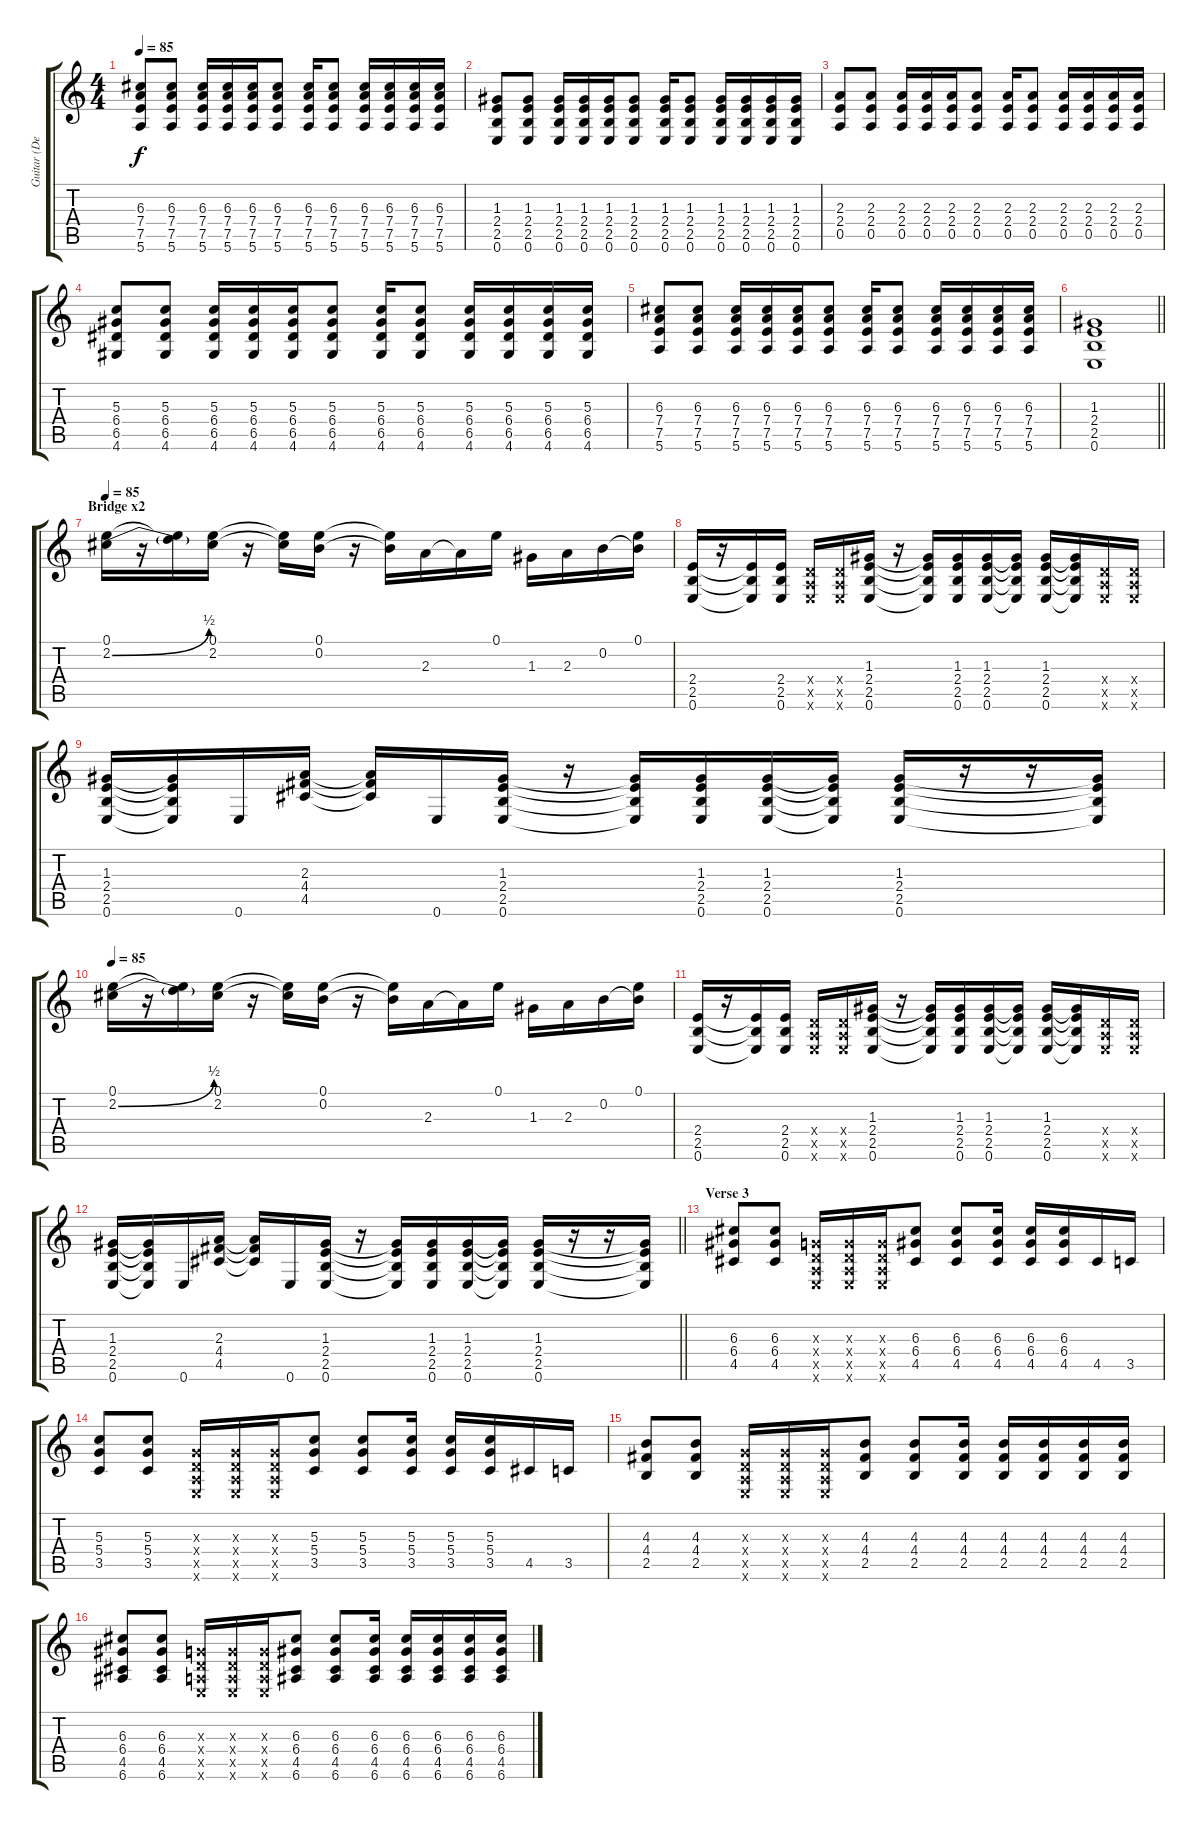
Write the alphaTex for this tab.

\track ("Guitar (Dean Deleo)" "Guitar (De") {instrument acousticguitarsteel}
\staff {score tabs}
\tuning (E4 B3 G3 D3 A2 E2) {hide}
\ts (4 4)
\tempo 85
\clef g2
\ks c
(6.3 7.4 7.5 5.6).8{dy f} (6.3 7.4 7.5 5.6).8 (6.3 7.4 7.5 5.6).16 (6.3 7.4 7.5 5.6).16 (6.3 7.4 7.5 5.6).16 (6.3 7.4 7.5 5.6).8 (6.3 7.4 7.5 5.6).16 (6.3 7.4 7.5 5.6).8 (6.3 7.4 7.5 5.6).16 (6.3 7.4 7.5 5.6).16 (6.3 7.4 7.5 5.6).16 (6.3 7.4 7.5 5.6).16 |
(1.3 2.4 2.5 0.6).8 (1.3 2.4 2.5 0.6).8 (1.3 2.4 2.5 0.6).16 (1.3 2.4 2.5 0.6).16 (1.3 2.4 2.5 0.6).16 (1.3 2.4 2.5 0.6).8 (1.3 2.4 2.5 0.6).16 (1.3 2.4 2.5 0.6).8 (1.3 2.4 2.5 0.6).16 (1.3 2.4 2.5 0.6).16 (1.3 2.4 2.5 0.6).16 (1.3 2.4 2.5 0.6).16 |
(2.3 2.4 0.5).8 (2.3 2.4 0.5).8 (2.3 2.4 0.5).16 (2.3 2.4 0.5).16 (2.3 2.4 0.5).16 (2.3 2.4 0.5).8 (2.3 2.4 0.5).16 (2.3 2.4 0.5).8 (2.3 2.4 0.5).16 (2.3 2.4 0.5).16 (2.3 2.4 0.5).16 (2.3 2.4 0.5).16 |
(5.3 6.4 6.5 4.6).8 (5.3 6.4 6.5 4.6).8 (5.3 6.4 6.5 4.6).16 (5.3 6.4 6.5 4.6).16 (5.3 6.4 6.5 4.6).16 (5.3 6.4 6.5 4.6).8 (5.3 6.4 6.5 4.6).16 (5.3 6.4 6.5 4.6).8 (5.3 6.4 6.5 4.6).16 (5.3 6.4 6.5 4.6).16 (5.3 6.4 6.5 4.6).16 (5.3 6.4 6.5 4.6).16 |
(6.3 7.4 7.5 5.6).8 (6.3 7.4 7.5 5.6).8 (6.3 7.4 7.5 5.6).16 (6.3 7.4 7.5 5.6).16 (6.3 7.4 7.5 5.6).16 (6.3 7.4 7.5 5.6).8 (6.3 7.4 7.5 5.6).16 (6.3 7.4 7.5 5.6).8 (6.3 7.4 7.5 5.6).16 (6.3 7.4 7.5 5.6).16 (6.3 7.4 7.5 5.6).16 (6.3 7.4 7.5 5.6).16 |
\barLineRight lightlight
(1.3 2.4 2.5 0.6).1 |
\section ("" "Bridge x2")
\tempo 85
(0.1 2.2{be (bend 0 0 60 2)}).16{volume 10 instrument overdrivenguitar} r.16 (0.1{t} 2.2{t}).16 (0.1 2.2).16 r.16 (0.1{t} 2.2{t}).16 (0.1 0.2).16 r.16 (0.1{t} 0.2{t}).16 2.3.16 2.3{t}.16 0.1.16 1.3.16 2.3.16 0.2.16 (0.1 0.2{t}).16 |
(2.4 2.5 0.6).16 r.16 (2.4{t} 2.5{t} 0.6{t}).16 (2.4 2.5 0.6).16 (0.4{x} 0.5{x} 0.6{x}).16 (0.4{x} 0.5{x} 0.6{x}).16 (1.3 2.4 2.5 0.6).16 r.16 (1.3{t} 2.4{t} 2.5{t} 0.6{t}).16 (1.3 2.4 2.5 0.6).16 (1.3 2.4 2.5 0.6).16 (1.3{t} 2.4{t} 2.5{t} 0.6{t}).16 (1.3 2.4 2.5 0.6).16 (1.3{t} 2.4{t} 2.5{t} 0.6{t}).16 (0.4{x} 0.5{x} 0.6{x}).16 (0.4{x} 0.5{x} 0.6{x}).16 |
(1.3 2.4 2.5 0.6).16 (1.3{t} 2.4{t} 2.5{t} 0.6{t}).16 0.6.16 (2.3 4.4 4.5).16 (2.3{t} 4.4{t} 4.5{t}).16 0.6.16 (1.3 2.4 2.5 0.6).16 r.16 (1.3{t} 2.4{t} 2.5{t} 0.6{t}).16 (1.3 2.4 2.5 0.6).16 (1.3 2.4 2.5 0.6).16 (1.3{t} 2.4{t} 2.5{t} 0.6{t}).16 (1.3 2.4 2.5 0.6).16 r.16 r.16 (1.3{t} 2.4{t} 2.5{t} 0.6{t}).16 |
\tempo 85
(0.1 2.2{be (bend 0 0 60 2)}).16{volume 10 instrument overdrivenguitar} r.16 (0.1{t} 2.2{t}).16 (0.1 2.2).16 r.16 (0.1{t} 2.2{t}).16 (0.1 0.2).16 r.16 (0.1{t} 0.2{t}).16 2.3.16 2.3{t}.16 0.1.16 1.3.16 2.3.16 0.2.16 (0.1 0.2{t}).16 |
(2.4 2.5 0.6).16 r.16 (2.4{t} 2.5{t} 0.6{t}).16 (2.4 2.5 0.6).16 (0.4{x} 0.5{x} 0.6{x}).16 (0.4{x} 0.5{x} 0.6{x}).16 (1.3 2.4 2.5 0.6).16 r.16 (1.3{t} 2.4{t} 2.5{t} 0.6{t}).16 (1.3 2.4 2.5 0.6).16 (1.3 2.4 2.5 0.6).16 (1.3{t} 2.4{t} 2.5{t} 0.6{t}).16 (1.3 2.4 2.5 0.6).16 (1.3{t} 2.4{t} 2.5{t} 0.6{t}).16 (0.4{x} 0.5{x} 0.6{x}).16 (0.4{x} 0.5{x} 0.6{x}).16 |
\barLineRight lightlight
(1.3 2.4 2.5 0.6).16 (1.3{t} 2.4{t} 2.5{t} 0.6{t}).16 0.6.16 (2.3 4.4 4.5).16 (2.3{t} 4.4{t} 4.5{t}).16 0.6.16 (1.3 2.4 2.5 0.6).16 r.16 (1.3{t} 2.4{t} 2.5{t} 0.6{t}).16 (1.3 2.4 2.5 0.6).16 (1.3 2.4 2.5 0.6).16 (1.3{t} 2.4{t} 2.5{t} 0.6{t}).16 (1.3 2.4 2.5 0.6).16 r.16 r.16 (1.3{t} 2.4{t} 2.5{t} 0.6{t}).16 |
\section ("" "Verse 3")
(6.3 6.4 4.5).8 (6.3 6.4 4.5).8 (0.3{x} 0.4{x} 0.5{x} 0.6{x}).16 (0.3{x} 0.4{x} 0.5{x} 0.6{x}).16 (0.3{x} 0.4{x} 0.5{x} 0.6{x}).16 (6.3 6.4 4.5).8 (6.3 6.4 4.5).8 (6.3 6.4 4.5).16 (6.3 6.4 4.5).16 (6.3 6.4 4.5).16 4.5.16 3.5.16 |
(5.3 5.4 3.5).8 (5.3 5.4 3.5).8 (0.3{x} 0.4{x} 0.5{x} 0.6{x}).16 (0.3{x} 0.4{x} 0.5{x} 0.6{x}).16 (0.3{x} 0.4{x} 0.5{x} 0.6{x}).16 (5.3 5.4 3.5).8 (5.3 5.4 3.5).8 (5.3 5.4 3.5).16 (5.3 5.4 3.5).16 (5.3 5.4 3.5).16 4.5.16 3.5.16 |
(4.3 4.4 2.5).8 (4.3 4.4 2.5).8 (0.3{x} 0.4{x} 0.5{x} 0.6{x}).16 (0.3{x} 0.4{x} 0.5{x} 0.6{x}).16 (0.3{x} 0.4{x} 0.5{x} 0.6{x}).16 (4.3 4.4 2.5).8 (4.3 4.4 2.5).8 (4.3 4.4 2.5).16 (4.3 4.4 2.5).16 (4.3 4.4 2.5).16 (4.3 4.4 2.5).16 (4.3 4.4 2.5).16 |
(6.3 6.4 4.5 6.6).8 (6.3 6.4 4.5 6.6).8 (0.3{x} 0.4{x} 0.5{x} 0.6{x}).16 (0.3{x} 0.4{x} 0.5{x} 0.6{x}).16 (0.3{x} 0.4{x} 0.5{x} 0.6{x}).16 (6.3 6.4 4.5 6.6).8 (6.3 6.4 4.5 6.6).8 (6.3 6.4 4.5 6.6).16 (6.3 6.4 4.5 6.6).16 (6.3 6.4 4.5 6.6).16 (6.3 6.4 4.5 6.6).16 (6.3 6.4 4.5 6.6).16
